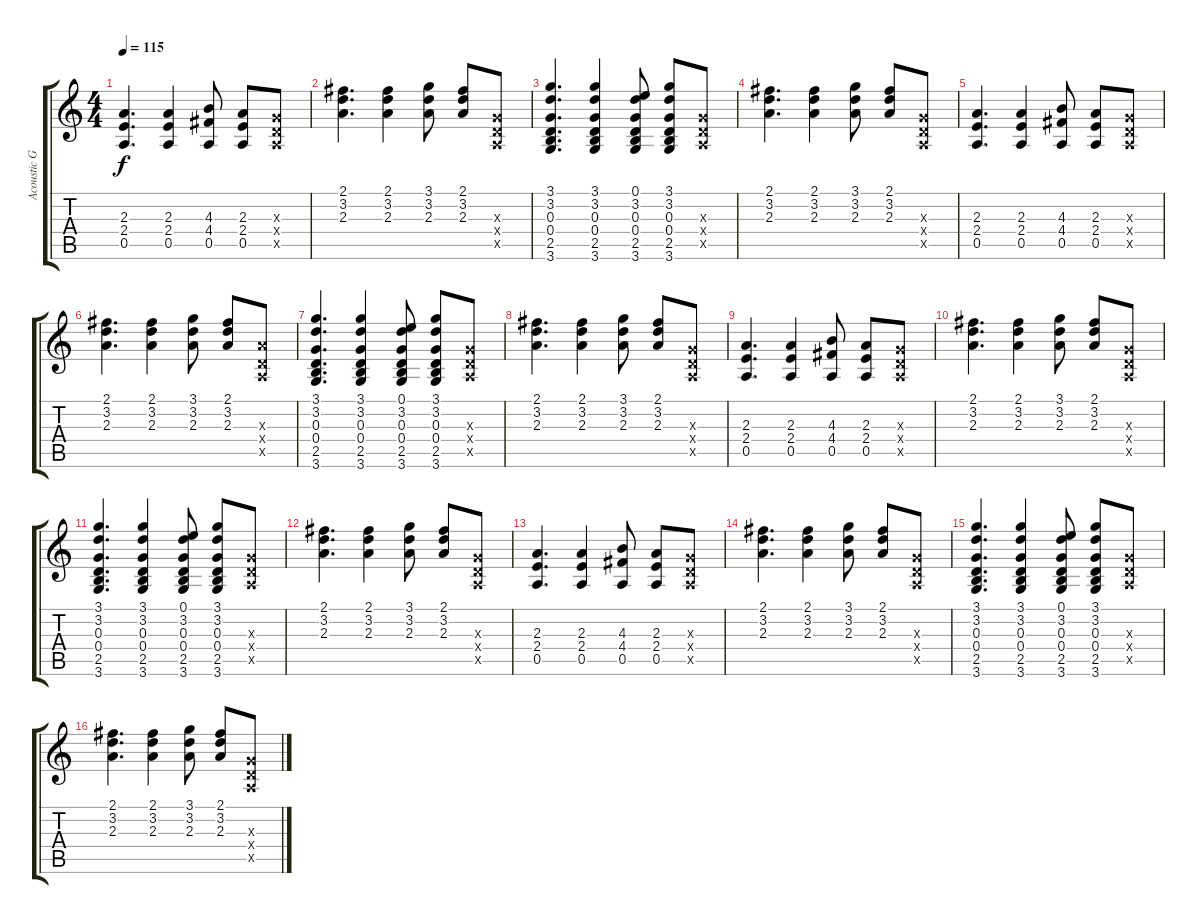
\track ("Acoustic Guitar" "Acoustic G") {instrument acousticguitarsteel}
\staff {score tabs}
\tuning (E4 B3 G3 D3 A2 E2) {hide}
\ts (4 4)
\tempo 115
\clef g2
\ks c
(2.3 2.4 0.5).4{d dy f instrument acousticguitarsteel} (2.3 2.4 0.5).4 (4.3 4.4 0.5).8 (2.3 2.4 0.5).8 (0.3{x} 0.4{x} 0.5{x}).8 |
(2.1 3.2 2.3).4{d} (2.1 3.2 2.3).4 (3.1 3.2 2.3).8 (2.1 3.2 2.3).8 (0.3{x} 0.4{x} 0.5{x}).8 |
(3.1 3.2 0.3 0.4 2.5 3.6).4{d} (3.1 3.2 0.3 0.4 2.5 3.6).4 (0.1 3.2 0.3 0.4 2.5 3.6).8 (3.1 3.2 0.3 0.4 2.5 3.6).8 (0.3{x} 0.4{x} 0.5{x}).8 |
(2.1 3.2 2.3).4{d} (2.1 3.2 2.3).4 (3.1 3.2 2.3).8 (2.1 3.2 2.3).8 (0.3{x} 0.4{x} 0.5{x}).8 |
(2.3 2.4 0.5).4{d} (2.3 2.4 0.5).4 (4.3 4.4 0.5).8 (2.3 2.4 0.5).8 (0.3{x} 0.4{x} 0.5{x}).8 |
(2.1 3.2 2.3).4{d} (2.1 3.2 2.3).4 (3.1 3.2 2.3).8 (2.1 3.2 2.3).8 (2.3{x} 0.4{x} 0.5{x}).8 |
(3.1 3.2 0.3 0.4 2.5 3.6).4{d} (3.1 3.2 0.3 0.4 2.5 3.6).4 (0.1 3.2 0.3 0.4 2.5 3.6).8 (3.1 3.2 0.3 0.4 2.5 3.6).8 (0.3{x} 0.4{x} 0.5{x}).8 |
(2.1 3.2 2.3).4{d} (2.1 3.2 2.3).4 (3.1 3.2 2.3).8 (2.1 3.2 2.3).8 (0.3{x} 0.4{x} 0.5{x}).8 |
(2.3 2.4 0.5).4{d} (2.3 2.4 0.5).4 (4.3 4.4 0.5).8 (2.3 2.4 0.5).8 (0.3{x} 0.4{x} 0.5{x}).8 |
(2.1 3.2 2.3).4{d} (2.1 3.2 2.3).4 (3.1 3.2 2.3).8 (2.1 3.2 2.3).8 (0.3{x} 0.4{x} 0.5{x}).8 |
(3.1 3.2 0.3 0.4 2.5 3.6).4{d} (3.1 3.2 0.3 0.4 2.5 3.6).4 (0.1 3.2 0.3 0.4 2.5 3.6).8 (3.1 3.2 0.3 0.4 2.5 3.6).8 (0.3{x} 0.4{x} 0.5{x}).8 |
(2.1 3.2 2.3).4{d} (2.1 3.2 2.3).4 (3.1 3.2 2.3).8 (2.1 3.2 2.3).8 (0.3{x} 0.4{x} 0.5{x}).8 |
(2.3 2.4 0.5).4{d} (2.3 2.4 0.5).4 (4.3 4.4 0.5).8 (2.3 2.4 0.5).8 (0.3{x} 0.4{x} 0.5{x}).8 |
(2.1 3.2 2.3).4{d} (2.1 3.2 2.3).4 (3.1 3.2 2.3).8 (2.1 3.2 2.3).8 (0.3{x} 0.4{x} 0.5{x}).8 |
(3.1 3.2 0.3 0.4 2.5 3.6).4{d} (3.1 3.2 0.3 0.4 2.5 3.6).4 (0.1 3.2 0.3 0.4 2.5 3.6).8 (3.1 3.2 0.3 0.4 2.5 3.6).8 (0.3{x} 0.4{x} 0.5{x}).8 |
(2.1 3.2 2.3).4{d} (2.1 3.2 2.3).4 (3.1 3.2 2.3).8 (2.1 3.2 2.3).8 (0.3{x} 0.4{x} 0.5{x}).8
